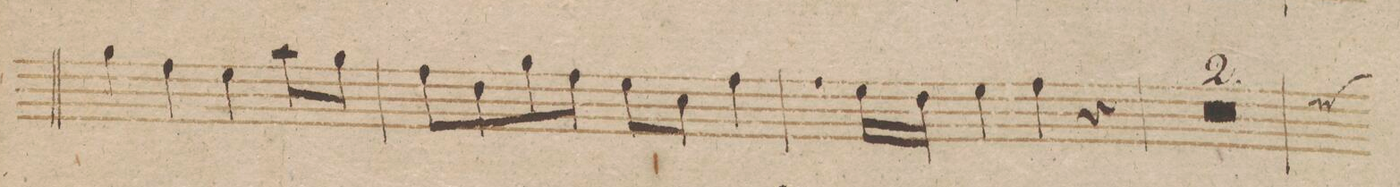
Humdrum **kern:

**kern	**dynam
*I"Violino 1mo	*
*clefG2	*
*k[b-]	*
*met(c)	*
*M4/4	*
4gg\	.
4ff\	.
4ee\	.
8aa\L	.
8gg\J	.
=257	=257
8ff\L	.
8dd\	.
8gg\	.
8ff\J	.
8ee\L	.
8cc\J	.
4.ff\	.
=258	=258
16ee\LL	.
16dd\JJ	.
4ee\	.
4ff\	.
4r	.
=259	=259
0r	.
=260	=260
*custos:ee	*
=261	=261
*-	*-
